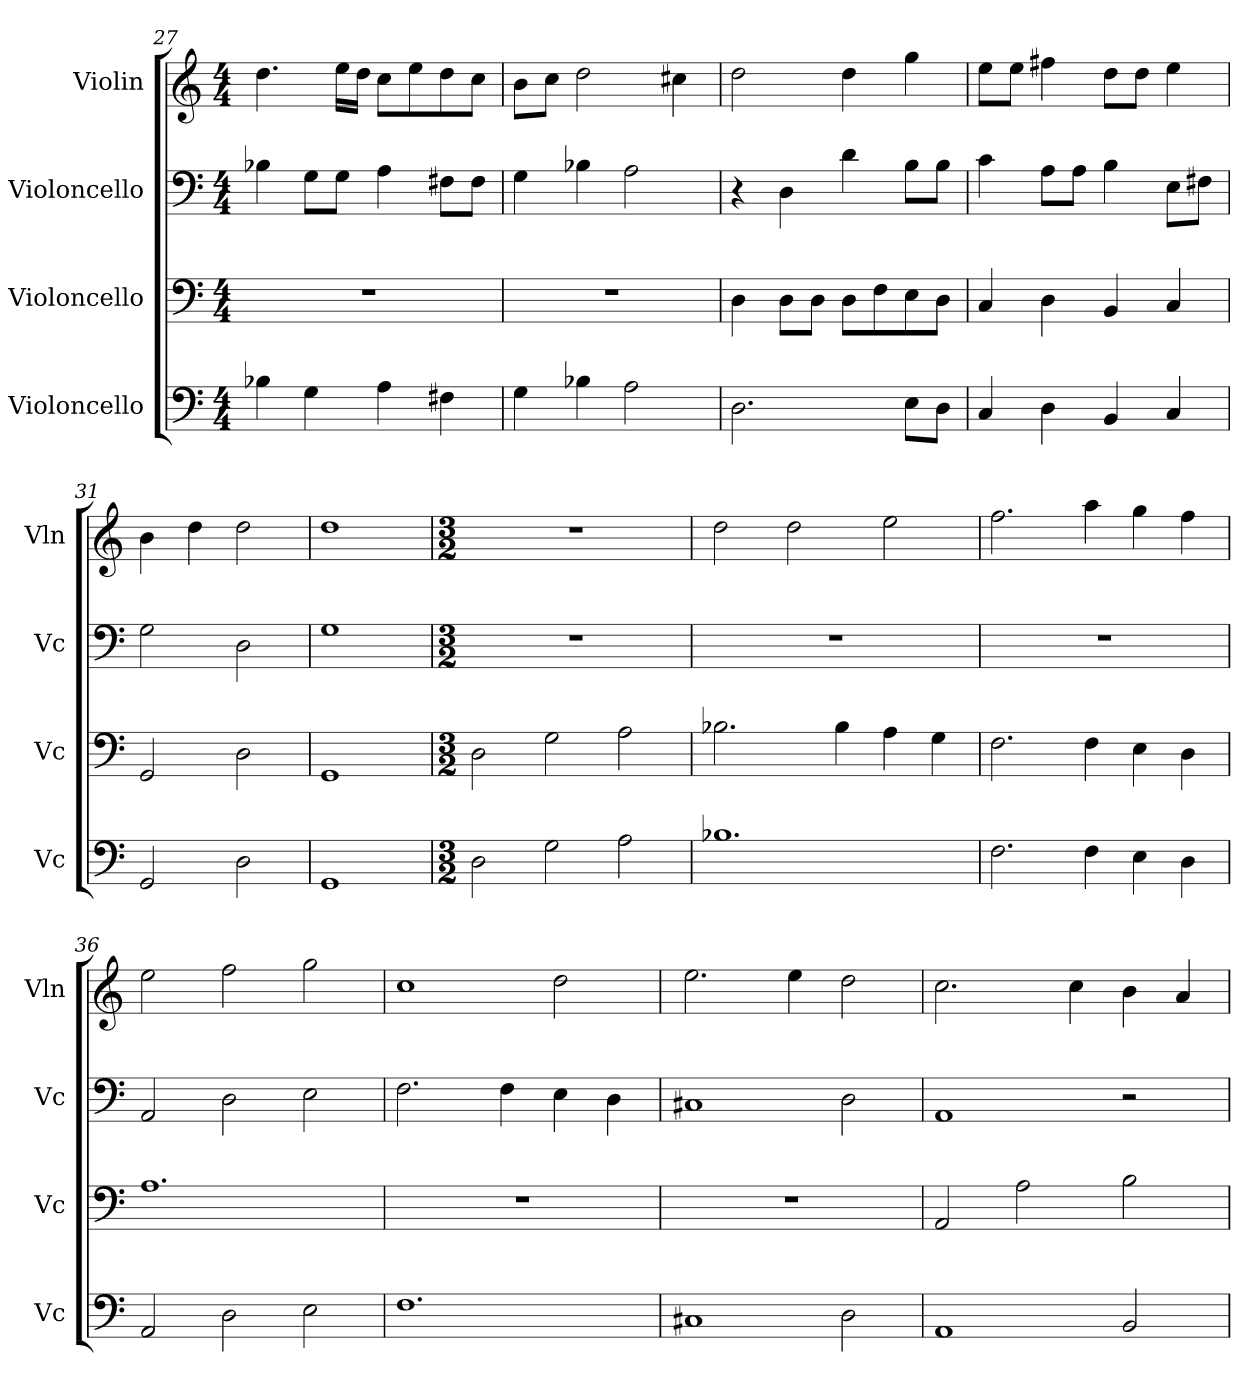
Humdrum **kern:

**kern	**kern	**kern	**kern
*part4	*part3	*part2	*part1
*staff4	*staff3	*staff2	*staff1
*I"Violoncello	*I"Violoncello	*I"Violoncello	*I"Violin
*I'Vc	*I'Vc	*I'Vc	*I'Vln
*clefF4	*clefF4	*clefF4	*clefG2
*k[]	*k[]	*k[]	*k[]
*M4/4	*M4/4	*M4/4	*M4/4
=27	=27	=27	=27
4B-X\	1r	4B-X\	4.dd\
4G\	.	8G\L	.
.	.	8G\J	16ee\LL
.	.	.	16dd\JJ
4A\	.	4A\	8cc\L
.	.	.	8ee\
4F#X\	.	8F#X\L	8dd\
.	.	8F#\J	8cc\J
=28	=28	=28	=28
4G\	1r	4G\	8b\L
.	.	.	8cc\J
4B-X\	.	4B-X\	2dd\
2A\	.	2A\	.
.	.	.	4cc#X\
=29	=29	=29	=29
2.D\	4D\	4r	2dd\
.	8D\L	4D\	.
.	8D\J	.	.
.	8D\L	4d\	4dd\
.	8F\	.	.
8E\L	8E\	8B\L	4gg\
8D\J	8D\J	8B\J	.
=30	=30	=30	=30
4C/	4C/	4c\	8ee\L
.	.	.	8ee\J
4D\	4D\	8A\L	4ff#X\
.	.	8A\J	.
4BB/	4BB/	4B\	8dd\L
.	.	.	8dd\J
4C/	4C/	8E\L	4ee\
.	.	8F#X\J	.
=31	=31	=31	=31
2GG/	2GG/	2G\	4b\
.	.	.	4dd\
2D\	2D\	2D\	2dd\
=32	=32	=32	=32
1GG	1GG	1G	1dd
=33	=33	=33	=33
*M3/2	*M3/2	*M3/2	*M3/2
2D\	2D\	1.r	1.r
2G\	2G\	.	.
2A\	2A\	.	.
=34	=34	=34	=34
1.B-X	2.B-X\	1.r	2dd\
.	.	.	2dd\
.	4B-\	.	.
.	4A\	.	2ee\
.	4G\	.	.
=35	=35	=35	=35
2.F\	2.F\	1.r	2.ff\
4F\	4F\	.	4aa\
4E\	4E\	.	4gg\
4D\	4D\	.	4ff\
=36	=36	=36	=36
2AA/	1.A	2AA/	2ee\
2D\	.	2D\	2ff\
2E\	.	2E\	2gg\
=37	=37	=37	=37
1.F	1.r	2.F\	1cc
.	.	4F\	.
.	.	4E\	2dd\
.	.	4D\	.
=38	=38	=38	=38
1C#X	1.r	1C#X	2.ee\
.	.	.	4ee\
2D\	.	2D\	2dd\
=39	=39	=39	=39
1AA	2AA/	1AA	2.cc\
.	2A\	.	.
.	.	.	4cc\
2BB/	2B\	2r	4b\
.	.	.	4a/
=	=	=	=
*-	*-	*-	*-
